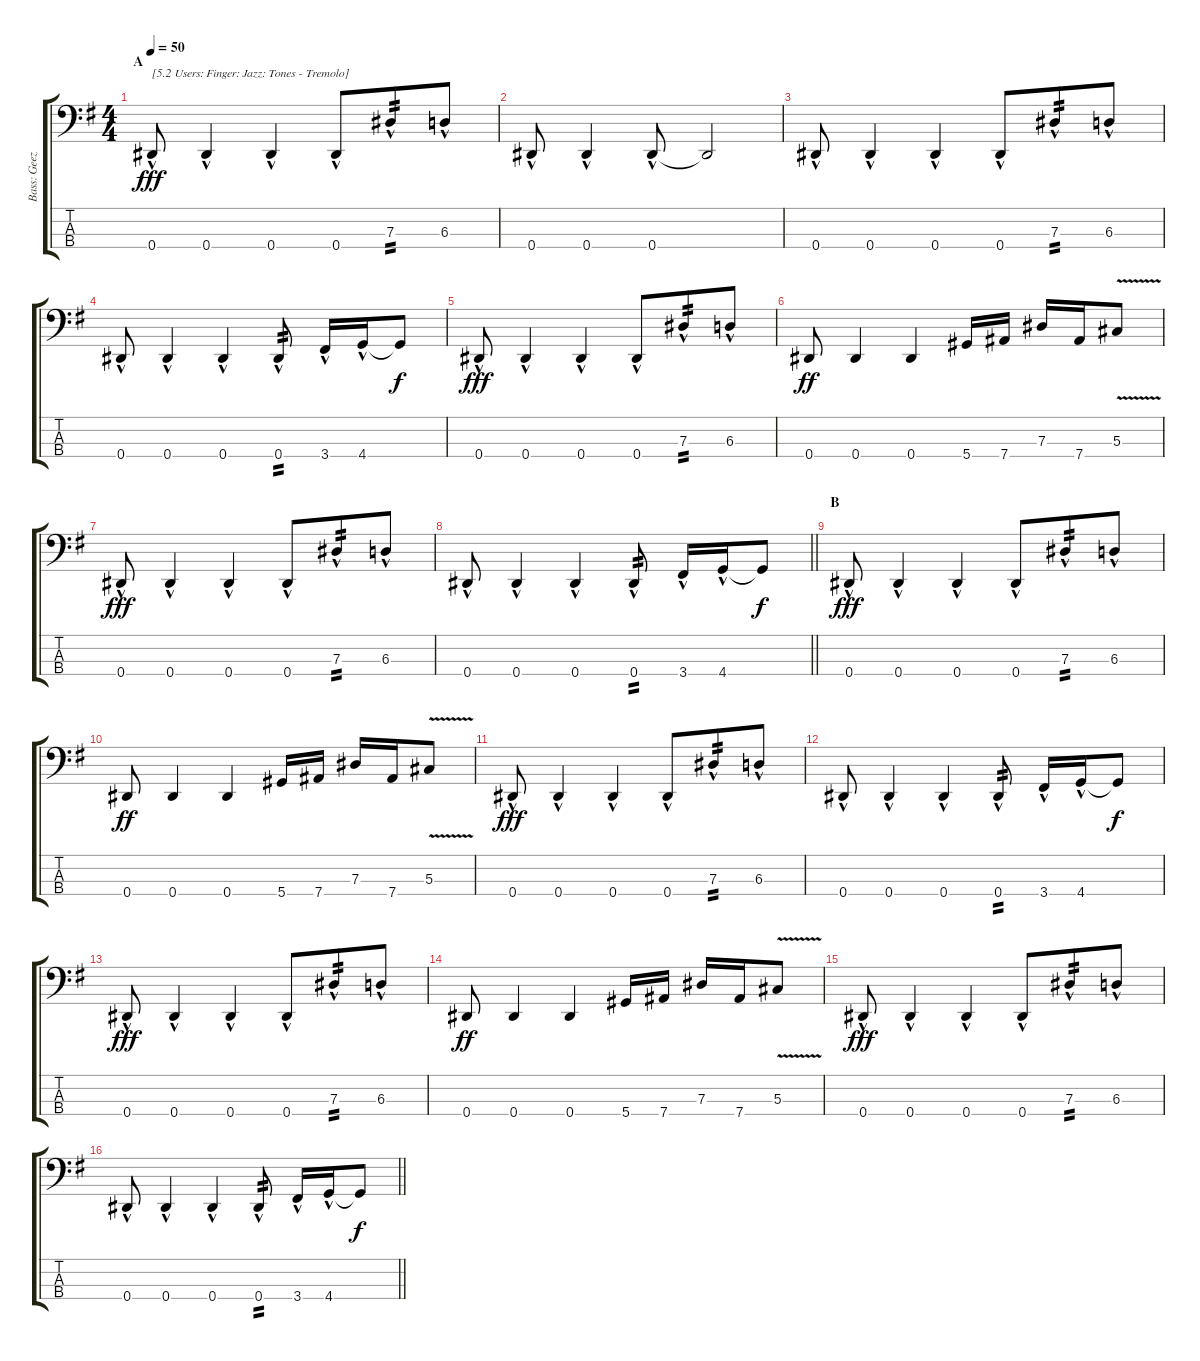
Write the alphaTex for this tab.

\track ("Bass: Geezer" "Bass: Geez") {instrument electricbassfinger}
\staff {score tabs}
\tuning (Gb2 Db2 Ab1 Eb1) {hide}
\ts (4 4)
\section ("" "A")
\tempo 50
\clef f4
\ks g
0.4{hac}.8{txt "[5.2 Users: Finger: Jazz: Tones - Tremolo]" dy fff instrument electricbassfinger} 0.4{hac}.4 0.4{hac}.4 0.4{hac}.8{beam merge} 7.3{hac}.8{tp 2} 6.3{hac}.8 |
0.4{hac}.8 0.4{hac}.4 0.4{hac}.8 0.4{t}.2 |
0.4{hac}.8 0.4{hac}.4 0.4{hac}.4 0.4{hac}.8{beam merge} 7.3{hac}.8{tp 2} 6.3{hac}.8 |
0.4{hac}.8 0.4{hac}.4 0.4{hac}.4 0.4{hac}.8{tp 2} 3.4{hac}.16 4.4{hac}.16 4.4{t}.8{dy f} |
0.4{hac}.8{dy fff} 0.4{hac}.4 0.4{hac}.4 0.4{hac}.8{beam merge} 7.3{hac}.8{tp 2} 6.3{hac}.8 |
0.4.8{dy ff} 0.4.4 0.4.4 5.4.16 7.4.16 7.3.16 7.4.16 5.3{v}.8 |
0.4{hac}.8{dy fff} 0.4{hac}.4 0.4{hac}.4 0.4{hac}.8{beam merge} 7.3{hac}.8{tp 2} 6.3{hac}.8 |
\barLineRight lightlight
0.4{hac}.8 0.4{hac}.4 0.4{hac}.4 0.4{hac}.8{tp 2} 3.4{hac}.16 4.4{hac}.16 4.4{t}.8{dy f} |
\section ("" "B")
0.4{hac}.8{dy fff} 0.4{hac}.4 0.4{hac}.4 0.4{hac}.8{beam merge} 7.3{hac}.8{tp 2} 6.3{hac}.8 |
0.4.8{dy ff} 0.4.4 0.4.4 5.4.16 7.4.16 7.3.16 7.4.16 5.3{v}.8 |
0.4{hac}.8{dy fff} 0.4{hac}.4 0.4{hac}.4 0.4{hac}.8{beam merge} 7.3{hac}.8{tp 2} 6.3{hac}.8 |
0.4{hac}.8 0.4{hac}.4 0.4{hac}.4 0.4{hac}.8{tp 2} 3.4{hac}.16 4.4{hac}.16 4.4{t}.8{dy f} |
0.4{hac}.8{dy fff} 0.4{hac}.4 0.4{hac}.4 0.4{hac}.8{beam merge} 7.3{hac}.8{tp 2} 6.3{hac}.8 |
0.4.8{dy ff} 0.4.4 0.4.4 5.4.16 7.4.16 7.3.16 7.4.16 5.3{v}.8 |
0.4{hac}.8{dy fff} 0.4{hac}.4 0.4{hac}.4 0.4{hac}.8{beam merge} 7.3{hac}.8{tp 2} 6.3{hac}.8 |
\barLineRight lightlight
0.4{hac}.8 0.4{hac}.4 0.4{hac}.4 0.4{hac}.8{tp 2} 3.4{hac}.16 4.4{hac}.16 4.4{t}.8{dy f}
